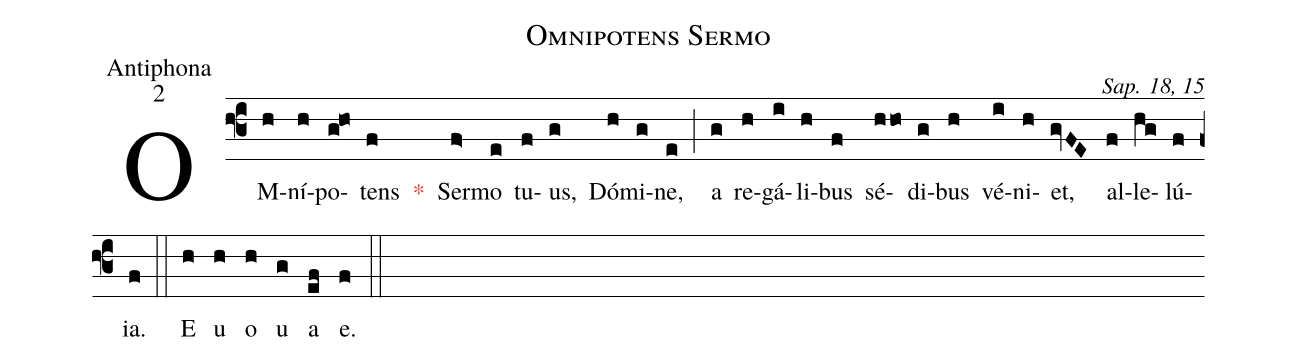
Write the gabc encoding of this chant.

name:Omnipotens Sermo;
office-part:Antiphona;
mode:2;
commentary:Sap. 18, 15;
%%
(f3) OM(h)ní(h)po(g!ho)tens(f) <c>*</c>() Ser(f>)mo(e) tu(f)us,(g) Dó(h)mi(g)ne,(e) (;) a(g) re(h)gá(i)li(h)bus(f) sé(h!/ho)di(g)bus(h) vé(i)ni(h)et,(gvFE) al(f)le(hg)lú(f)ia.(f) (::) E(h) u(h) o(h) u(g) a(ef) e.(f) (::)
